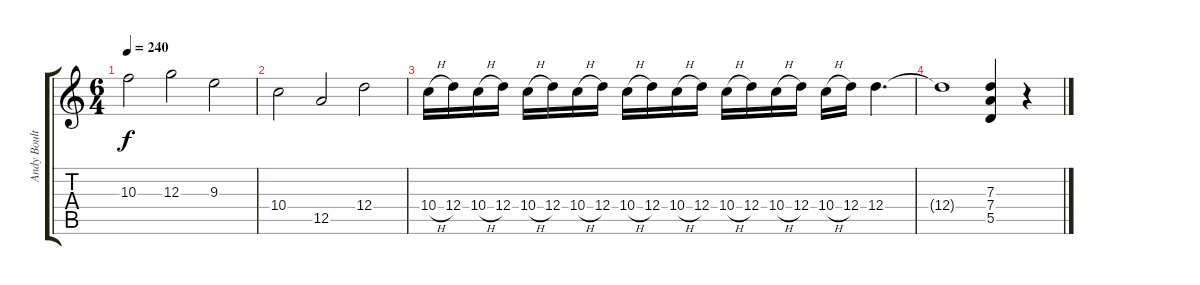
\track ("Andy Boulton" "Andy Boult") {instrument distortionguitar}
\staff {score tabs}
\tuning (E4 B3 G3 D3 A2 E2) {hide}
\ts (6 4)
\tempo 240
\clef g2
\ks c
10.3.2{dy f} 12.3.2 9.3.2 |
10.4.2 12.5.2 12.4.2 |
10.4{h}.16 12.4.16 10.4{h}.16 12.4.16 10.4{h}.16 12.4.16 10.4{h}.16 12.4.16 10.4{h}.16 12.4.16 10.4{h}.16 12.4.16 10.4{h}.16 12.4.16 10.4{h}.16 12.4.16 10.4{h}.16 12.4.16 12.4.4{d} |
12.4{t}.1 (7.3 7.4 5.5).4 r.4
